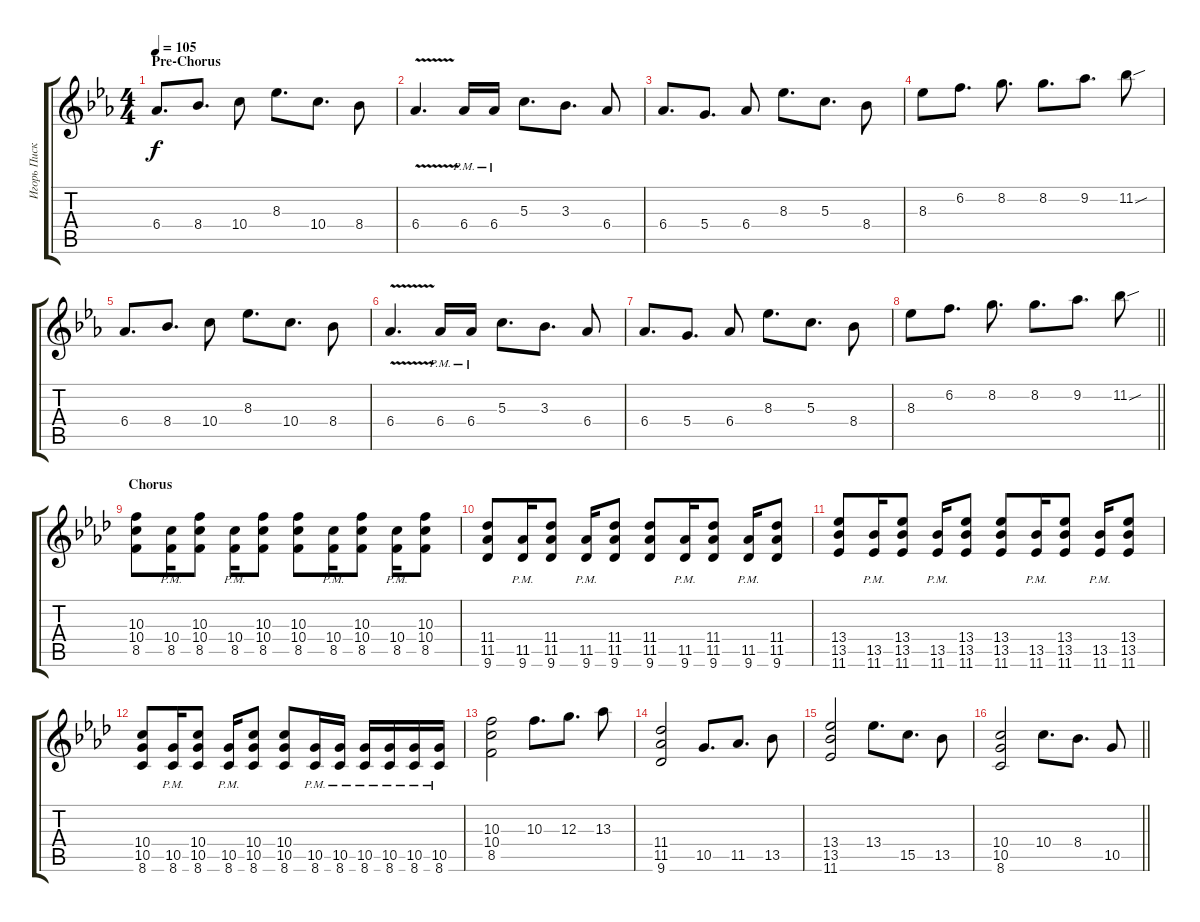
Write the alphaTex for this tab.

\track ("Игорь Пискарев" "Игорь Писк") {instrument distortionguitar}
\staff {score tabs}
\tuning (E4 B3 G3 D3 A2 E2) {hide}
\ts (4 4)
\section ("" "Pre-Chorus")
\tempo 105
\clef g2
\ks eb
6.4.8{d dy f balance 11} 8.4.8{d} 10.4.8 8.3.8{d} 10.4.8{d} 8.4.8 |
6.4{v}.4{d} 6.4{pm}.16 6.4{pm}.16 5.3.8{d} 3.3.8{d} 6.4.8 |
6.4.8{d} 5.4.8{d} 6.4.8 8.3.8{d} 5.3.8{d} 8.4.8 |
8.3.8 6.2.8{d} 8.2.8{d} 8.2.8{d} 9.2.8{d} 11.2{sou}.8 |
6.4.8{d} 8.4.8{d} 10.4.8 8.3.8{d} 10.4.8{d} 8.4.8 |
6.4{v}.4{d} 6.4{pm}.16 6.4{pm}.16 5.3.8{d} 3.3.8{d} 6.4.8 |
6.4.8{d} 5.4.8{d} 6.4.8 8.3.8{d} 5.3.8{d} 8.4.8 |
\barLineRight lightlight
8.3.8 6.2.8{d} 8.2.8{d} 8.2.8{d} 9.2.8{d} 11.2{sou}.8 |
\section ("" "Chorus")
\ks ab
(10.3 10.4 8.5).8{balance 16} (10.4{pm} 8.5{pm}).16 (10.3 10.4 8.5).8 (10.4{pm} 8.5{pm}).16 (10.3 10.4 8.5).8 (10.3 10.4 8.5).8 (10.4{pm} 8.5{pm}).16 (10.3 10.4 8.5).8 (10.4{pm} 8.5{pm}).16 (10.3 10.4 8.5).8 |
(11.4 11.5 9.6).8 (11.5{pm} 9.6{pm}).16 (11.4 11.5 9.6).8 (11.5{pm} 9.6{pm}).16 (11.4 11.5 9.6).8 (11.4 11.5 9.6).8 (11.5{pm} 9.6{pm}).16 (11.4 11.5 9.6).8 (11.5{pm} 9.6{pm}).16 (11.4 11.5 9.6).8 |
(13.4 13.5 11.6).8 (13.5{pm} 11.6{pm}).16 (13.4 13.5 11.6).8 (13.5{pm} 11.6{pm}).16 (13.4 13.5 11.6).8 (13.4 13.5 11.6).8 (13.5{pm} 11.6{pm}).16 (13.4 13.5 11.6).8 (13.5{pm} 11.6{pm}).16 (13.4 13.5 11.6).8 |
(10.4 10.5 8.6).8 (10.5{pm} 8.6{pm}).16 (10.4 10.5 8.6).8 (10.5{pm} 8.6{pm}).16 (10.4 10.5 8.6).8 (10.4 10.5 8.6).8 (10.5{pm} 8.6{pm}).16 (10.5{pm} 8.6{pm}).16 (10.5{pm} 8.6{pm}).16 (10.5{pm} 8.6{pm}).16 (10.5{pm} 8.6{pm}).16 (10.5{pm} 8.6{pm}).16 |
(10.3 10.4 8.5).2 10.3.8{d} 12.3.8{d} 13.3.8 |
(11.4 11.5 9.6).2 10.5.8{d} 11.5.8{d} 13.5.8 |
(13.4 13.5 11.6).2 13.4.8{d} 15.5.8{d} 13.5.8 |
\barLineRight lightlight
(10.4 10.5 8.6).2 10.4.8{d} 8.4.8{d} 10.5.8
